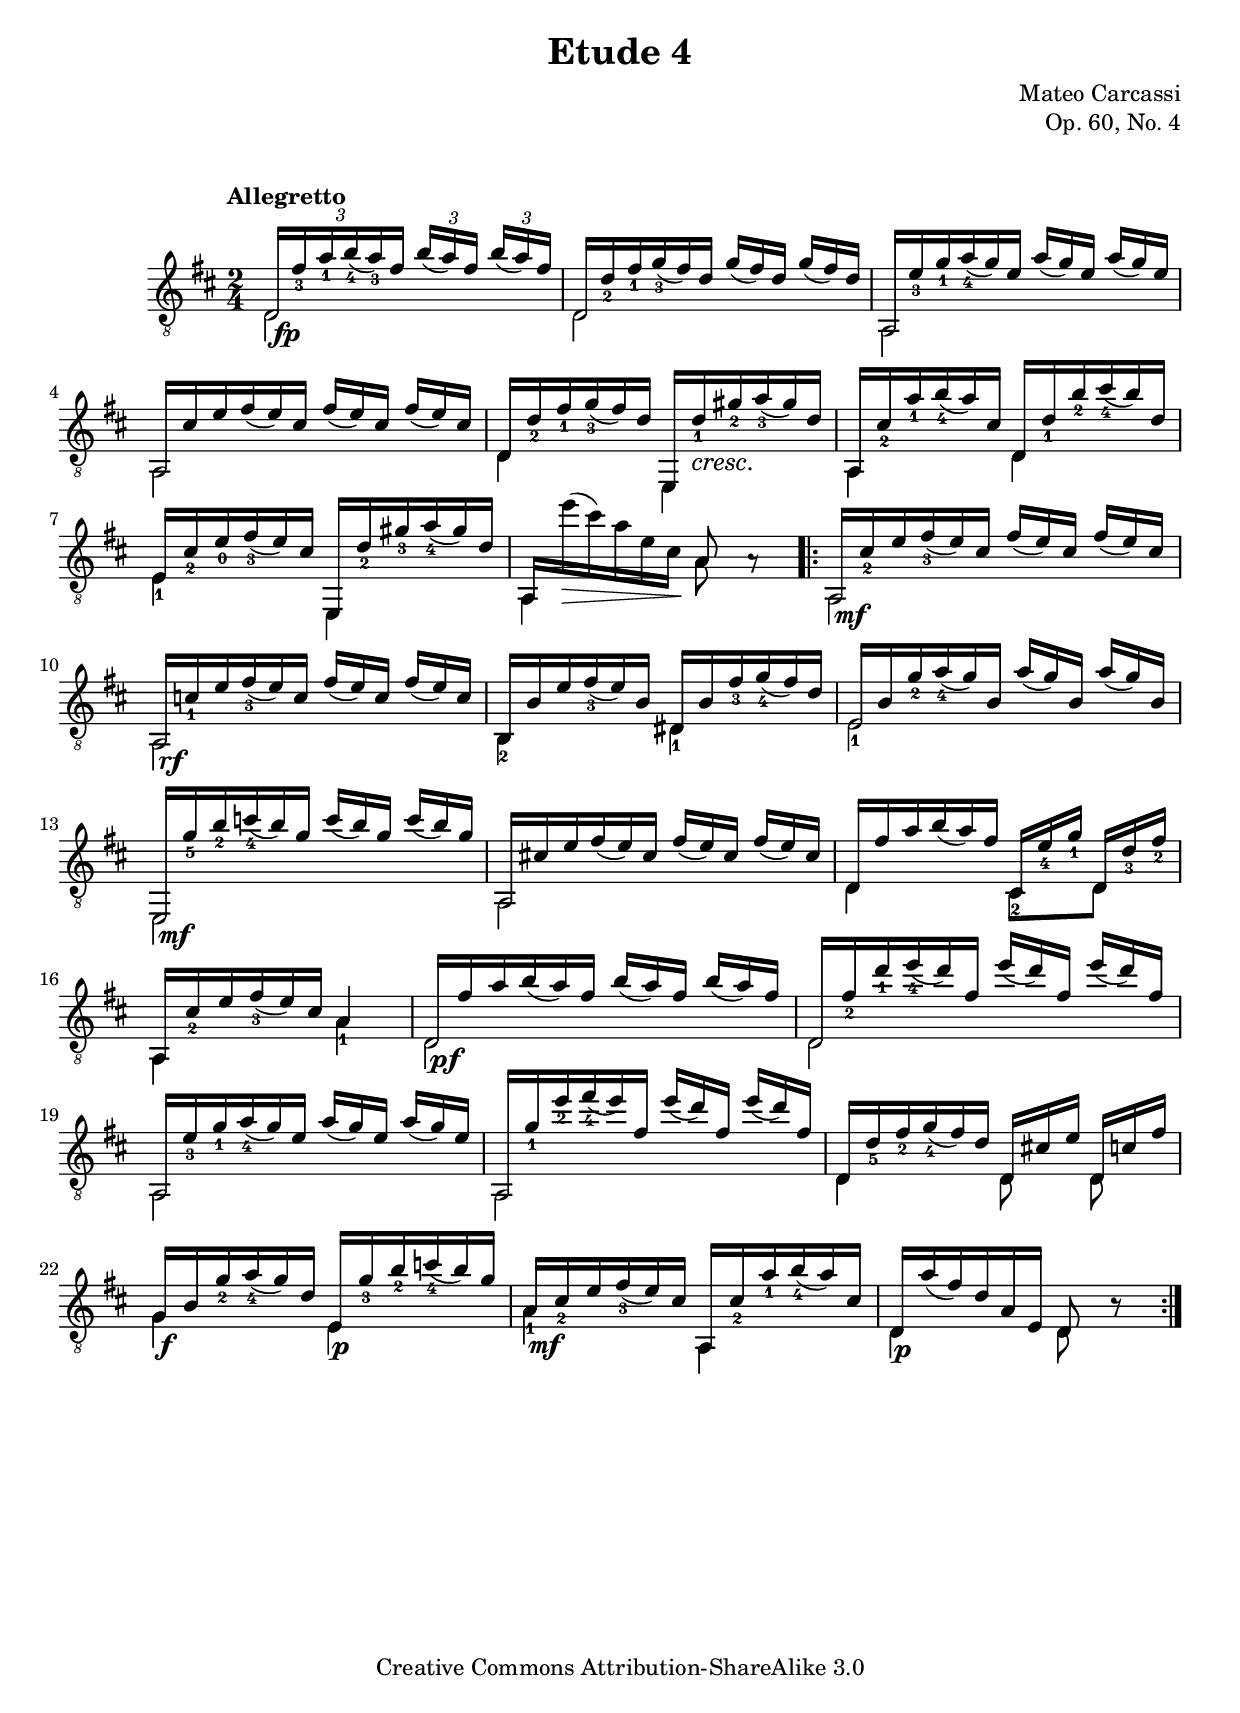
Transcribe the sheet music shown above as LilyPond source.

\version "2.16.0"
\header {
  title = "Etude 4"
  composer = "Mateo Carcassi"
  opus = "Op. 60, No. 4"
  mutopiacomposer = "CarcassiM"
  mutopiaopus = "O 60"
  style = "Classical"
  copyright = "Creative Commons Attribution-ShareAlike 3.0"
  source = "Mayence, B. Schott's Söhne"
  % From Boije 94
  date = "1853"
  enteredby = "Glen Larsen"
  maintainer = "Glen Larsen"
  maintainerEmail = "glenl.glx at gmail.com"
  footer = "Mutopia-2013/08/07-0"
}

pf = #(make-dynamic-script "pf")
rf = #(make-dynamic-script "rf")

global = {
  \key d \major
  \time 2/4
}

\paper {
  % add space between composer/opus markup and first staff
  markup-system-spacing #'padding = #5
  % add a little space between composer and opus
  markup-markup-spacing #'padding = #1.2
  top-margin = #8
  bottom-margin = #10
}

upperVoice = \relative c {
  \voiceOne
  \slurDown
  \set fingeringOrientations = #'(down)
  \set Timing.beamExceptions = #'()
  \set Timing.baseMoment = #(ly:make-moment 1 8)
  \set Timing.beatStructure = #'(2 1 1)
  \tempo "Allegretto"

  \set minimumFret = 4
  %\override TupletBracket #'bracket-visibility = ##t
  \times 2/3 { d16\fp <fis'-3> <a-1> <b-4>( <a-3>) fis }
      \times 2/3 { b( a) fis } \times 2/3 { b( a) fis } |
  \override TupletNumber #'stencil = ##f
  \override TupletBracket #'bracket-visibility = ##f
  \times 2/3 {
    \set minimumFret = 0
    d,16 <d'-2> <fis-1> <g-3>( fis) d g( fis) d g( fis) d |
    a,16 <e''-3>\2 <g-1> <a-4>( g) e\2 a( g) e\2 a( g) e\2 |
    \set minimumFret = 5
    a,,16 cis'\3 e\2 fis( e\2) cis fis( e\2) cis fis( e\2) cis |

    \set Timing.beatStructure = #'(2 2)
    d,16 <d'-2> <fis-1> <g-3>( fis) d e,, <d''-1>\cresc <gis-2> <a-3\2>( gis) d\! |
    a,16 <cis'-2> <a'-1> <b-4>( a) cis, d, <d'-1> <b'-2> <cis-4>( b) d, |
    \set minimumFret = 0
    <e,-1>16 <cis'-2> <e-0> <fis-3>( e) cis e,, <d''-2> <gis-3> <a-4>( gis) d |
  }
  \set minimumFret = 9
  \times 2/3 { a,16 \stemDown e'''^(\> cis) a e\3 cis\! } \stemUp a8 a\rest |
  \set minimumFret = 0

  \repeat volta 2 {
    \set Timing.beatStructure = #'(2 1 1)
    \times 2/3 {
      a,16\mf <cis'-2> e <fis-3>( e) cis fis( e) cis fis( e) cis |
      a,16\rf <c'-1> e <fis-3>( e) c fis( e) c fis( e) c |
      \set Timing.beatStructure = #'(2 2)
      <b,-2>16 b' e <fis-3>( e) b <dis,-1> b' <fis'-3> <g-4>( fis) d |
      \set Timing.beatStructure = #'(2 1 1)
      <e,-1>16 b' <g'-2> <a-4>( g) b, a'( g) b, a'( g) b, |
      \barNumberCheck #13
      \set minimumFret = 7
      e,,16\mf <g''-5> <b-2> <c-4>( b) g c( b) g c( b) g |
      \set minimumFret = 0
      a,,16 cis'! e fis( e) cis fis( e) cis fis( e) cis |
      d,16 fis'\2 a b( a) fis\2 <cis,-2> <e'-4\2> <g-1> d, <d'-3> <fis-2> |
    }
    \times 2/3 { a,,16 <cis'-2> e <fis-3>( e) cis } <a-1>4 |

    \times 2/3 {
      \set minimumFret = 5
      d,16\pf fis' a b( a) fis b( a) fis b( a) fis |
      \set minimumFret = 8
      d,16 <fis'-2> <d'-1> <e-4>( d) fis, e'( d) fis, e'( d) fis, |
      \set minimumFret = 0
      a,,16 <e''-3\2> <g-1> <a-4>( g) e\2 a( g) e\2 a( g) e\2 |
      a,,16 <g''-1>\3 <e'-2> <fis-4>( e) fis,\3 e'( d) fis,\3 e'( d) fis,\3 |
      \barNumberCheck #21
      d,16 <d'-5> <fis-2> <g-4>( fis) d d, cis'! e d, c' fis |
      \set Timing.beatStructure = #'(2 2)
      g,16\f b <g'-2> <a-4>( g) d e,\5\p <g'-3\2> <b-2> <c-4>( b) g\2 |
      <a,-1>16\mf <cis-2> e <fis-3>( e) cis a, <cis'-2> <a'-1> <b-4>( a) cis, |
    }
    \times 2/3 { d,16\p a''( fis) d a e } d8 b'\rest |
  }
}

lowerVoice = \relative c {
  \voiceTwo
  d2 |
  d2 |
  a2 |
  a2 |

  d4 e, |
  a4 d |
  e4 e, |
  a4 a'8\5 s |
  \barNumberCheck #9
  a,2 |
  a2 |
  b4 dis |
  e2 |
  e,2 |
  a2 |
  d4 cis8[ d] |
  a4 a' |
  d,2 |
  d2 |
  a2 |
  a2 |
  d4 d8 d |
  g4 e\5 |
  a4 a, |
  d4 d8 s
}

% {{{
\score {
  <<
    \new Staff = "Guitar" \with {
      \override DynamicTextSpanner #'style = #'none
      \override Fingering #'staff-padding = #'()
      \override Fingering #'add-stem-support = ##t
      \override DynamicText #'self-alignment-X = #-1
    }
    <<
      \set Staff.midiInstrument = #"acoustic guitar (nylon)"
      \global
      \clef "treble_8"
      \mergeDifferentlyDottedOn
      \mergeDifferentlyHeadedOn
      \context Voice = "upperVoice" \upperVoice
      \context Voice = "lowerVoice" \lowerVoice
    >>
%{
    \new TabStaff = "Guitar tabs"
    <<
      \clef "moderntab"
      \global
      \context TabVoice = "upperVoice" \upperVoice
      \context TabVoice = "lowerVoice" \lowerVoice
    >>
%}
  >>
  \layout {
    \override Voice.StringNumber #'stencil = ##f
  }
  \midi {
    \tempo 4 = 80
  }
}
% }}}
